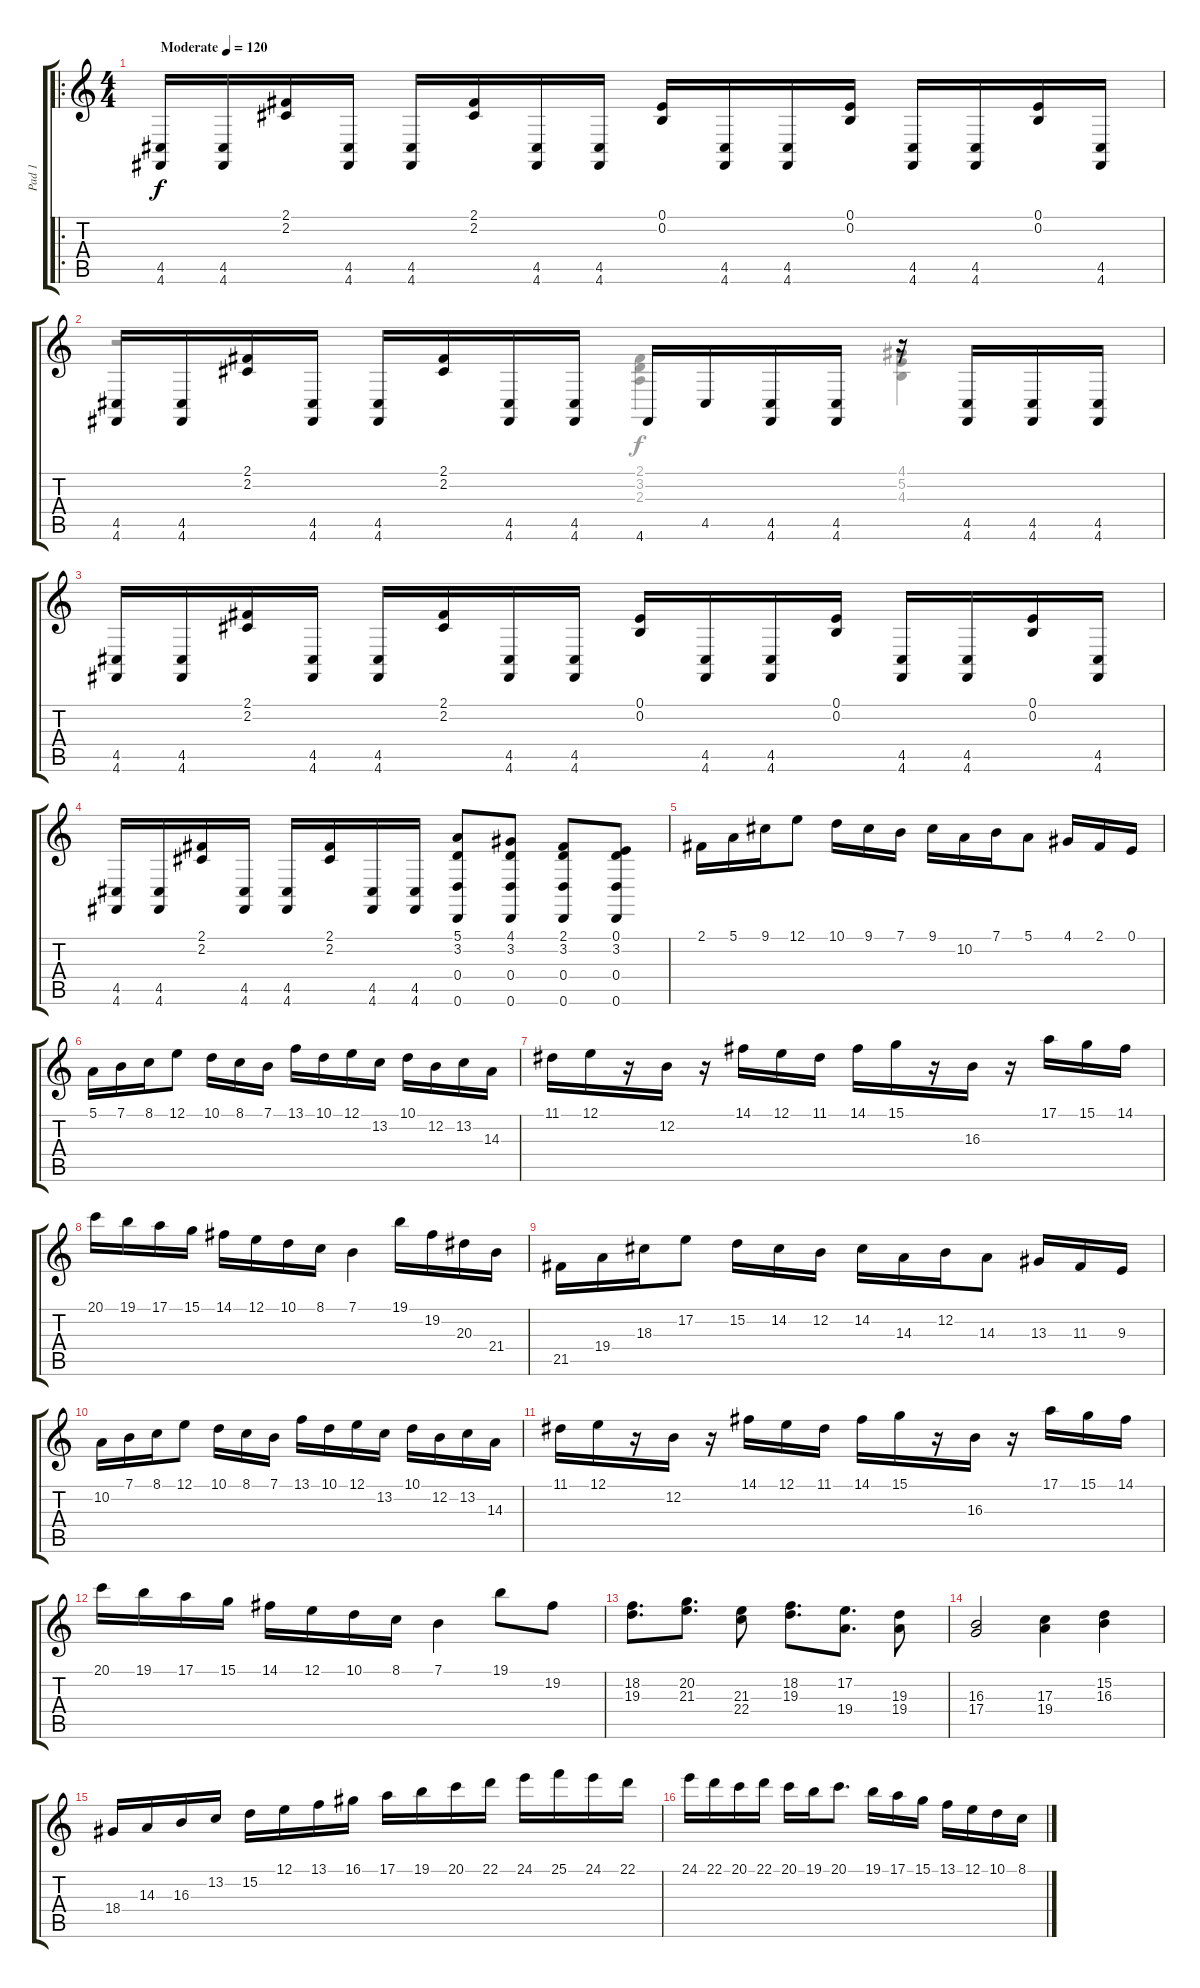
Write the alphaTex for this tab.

\track ("Pad 1" "Pad 1") {instrument pad4choir}
\staff {score tabs}
\tuning (E4 B3 G3 D3 A2 D2) {hide}
\voice
\ro
\ts (4 4)
\tempo (120 "Moderate")
\clef g2
\ks c
(4.5 4.6).16{dy f instrument pad4choir} (4.5 4.6).16 (2.1 2.2).16 (4.5 4.6).16 (4.5 4.6).16 (2.1 2.2).16 (4.5 4.6).16 (4.5 4.6).16 (0.1 0.2).16 (4.5 4.6).16 (4.5 4.6).16 (0.1 0.2).16 (4.5 4.6).16 (4.5 4.6).16 (0.1 0.2).16 (4.5 4.6).16 |
(4.5 4.6).16 (4.5 4.6).16 (2.1 2.2).16 (4.5 4.6).16 (4.5 4.6).16 (2.1 2.2).16 (4.5 4.6).16 (4.5 4.6).16 4.6.16 4.5.16 (4.5 4.6).16 (4.5 4.6).16 r.16 (4.5 4.6).16 (4.5 4.6).16 (4.5 4.6).16 |
(4.5 4.6).16 (4.5 4.6).16 (2.1 2.2).16 (4.5 4.6).16 (4.5 4.6).16 (2.1 2.2).16 (4.5 4.6).16 (4.5 4.6).16 (0.1 0.2).16 (4.5 4.6).16 (4.5 4.6).16 (0.1 0.2).16 (4.5 4.6).16 (4.5 4.6).16 (0.1 0.2).16 (4.5 4.6).16 |
(4.5 4.6).16 (4.5 4.6).16 (2.1 2.2).16 (4.5 4.6).16 (4.5 4.6).16 (2.1 2.2).16 (4.5 4.6).16 (4.5 4.6).16 (5.1 3.2 0.4 0.6).8 (4.1 3.2 0.4 0.6).8 (2.1 3.2 0.4 0.6).8 (0.1 3.2 0.4 0.6).8 |
2.1.16 5.1.16 9.1.16 12.1.8 10.1.16 9.1.16 7.1.16 9.1.16 10.2.16 7.1.16 5.1.8 4.1.16 2.1.16 0.1.16 |
5.1.16 7.1.16 8.1.16 12.1.8 10.1.16 8.1.16 7.1.16 13.1.16 10.1.16 12.1.16 13.2.16 10.1.16 12.2.16 13.2.16 14.3.16 |
11.1.16 12.1.16 r.16 12.2.16 r.16 14.1.16 12.1.16 11.1.16 14.1.16 15.1.16 r.16 16.3.16 r.16 17.1.16 15.1.16 14.1.16 |
20.1.16 19.1.16 17.1.16 15.1.16 14.1.16 12.1.16 10.1.16 8.1.16 7.1.4 19.1.16 19.2.16 20.3.16 21.4.16 |
21.5.16 19.4.16 18.3.16 17.2.8 15.2.16 14.2.16 12.2.16 14.2.16 14.3.16 12.2.16 14.3.8 13.3.16 11.3.16 9.3.16 |
10.2.16 7.1.16 8.1.16 12.1.8 10.1.16 8.1.16 7.1.16 13.1.16 10.1.16 12.1.16 13.2.16 10.1.16 12.2.16 13.2.16 14.3.16 |
11.1.16 12.1.16 r.16 12.2.16 r.16 14.1.16 12.1.16 11.1.16 14.1.16 15.1.16 r.16 16.3.16 r.16 17.1.16 15.1.16 14.1.16 |
20.1.16 19.1.16 17.1.16 15.1.16 14.1.16 12.1.16 10.1.16 8.1.16 7.1.4 19.1.8 19.2.8 |
(18.2 19.3).8{d} (20.2 21.3).8{d} (21.3 22.4).8 (18.2 19.3).8{d} (17.2 19.4).8{d} (19.3 19.4).8 |
(16.3 17.4).2 (17.3 19.4).4 (15.2 16.3).4 |
18.4.16 14.3.16 16.3.16 13.2.16 15.2.16 12.1.16 13.1.16 16.1.16 17.1.16 19.1.16 20.1.16 22.1.16 24.1.16 25.1.16 24.1.16 22.1.16 |
24.1.16 22.1.16 20.1.16 22.1.16 20.1.16 19.1.16 20.1.8{d} 19.1.16 17.1.16 15.1.16 13.1.16 12.1.16 10.1.16 8.1.16
\voice
\clef g2
\ottava regular
\simile none
\ks c
|
r.2 (2.1 3.2 2.3).4 (4.1 5.2 4.3).4 |
|
|
|
|
|
|
|
|
|
|
|
|
|
